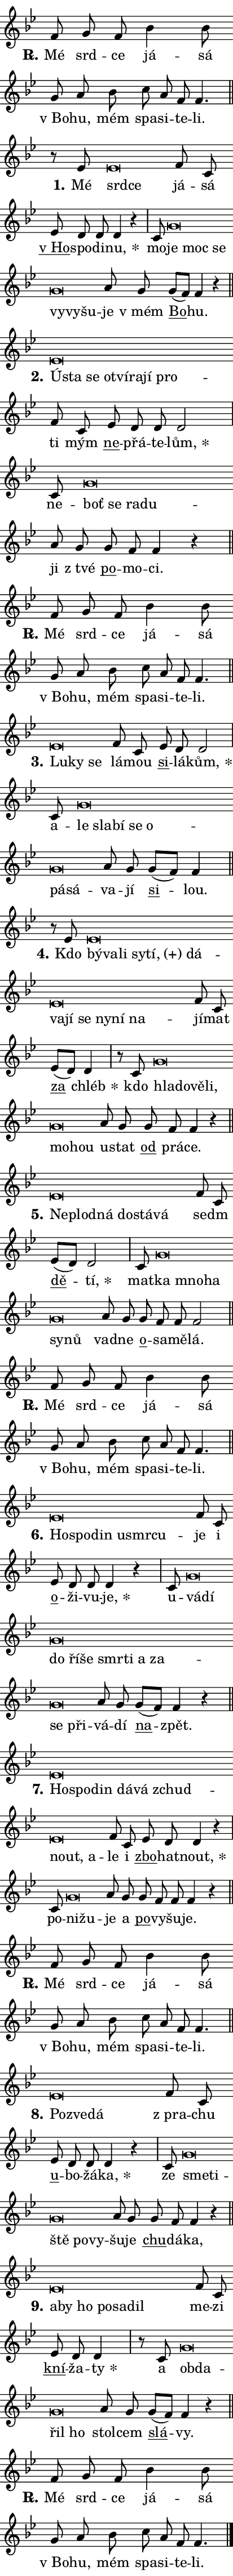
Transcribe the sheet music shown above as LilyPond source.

\version "2.24.0"
\header { tagline = "" }
\paper {
  indent = 0\cm
  top-margin = 0\cm
  right-margin = 0\cm
  bottom-margin = 0\cm
  left-margin = 0\cm
  paper-width = 7\cm
  page-breaking = #ly:one-page-breaking
  system-system-spacing.basic-distance = #11
  score-system-spacing.basic-distance = #11
  ragged-last = ##f
}


%% Author: Thomas Morley
%% https://lists.gnu.org/archive/html/lilypond-user/2020-05/msg00002.html
#(define (line-position grob)
"Returns position of @var[grob} in current system:
   @code{'start}, if at first time-step
   @code{'end}, if at last time-step
   @code{'middle} otherwise
"
  (let* ((col (ly:item-get-column grob))
         (ln (ly:grob-object col 'left-neighbor))
         (rn (ly:grob-object col 'right-neighbor))
         (col-to-check-left (if (ly:grob? ln) ln col))
         (col-to-check-right (if (ly:grob? rn) rn col))
         (break-dir-left
           (and
             (ly:grob-property col-to-check-left 'non-musical #f)
             (ly:item-break-dir col-to-check-left)))
         (break-dir-right
           (and
             (ly:grob-property col-to-check-right 'non-musical #f)
             (ly:item-break-dir col-to-check-right))))
        (cond ((eqv? 1 break-dir-left) 'start)
              ((eqv? -1 break-dir-right) 'end)
              (else 'middle))))

#(define (tranparent-at-line-position vctor)
  (lambda (grob)
  "Relying on @code{line-position} select the relevant enry from @var{vctor}.
Used to determine transparency,"
    (case (line-position grob)
      ((end) (not (vector-ref vctor 0)))
      ((middle) (not (vector-ref vctor 1)))
      ((start) (not (vector-ref vctor 2))))))

noteHeadBreakVisibility =
#(define-music-function (break-visibility)(vector?)
"Makes @code{NoteHead}s transparent relying on @var{break-visibility}"
#{
  \override NoteHead.transparent =
    #(tranparent-at-line-position break-visibility)
#})

#(define delete-ledgers-for-transparent-note-heads
  (lambda (grob)
    "Reads whether a @code{NoteHead} is transparent.
If so this @code{NoteHead} is removed from @code{'note-heads} from
@var{grob}, which is supposed to be @code{LedgerLineSpanner}.
As a result ledgers are not printed for this @code{NoteHead}"
    (let* ((nhds-array (ly:grob-object grob 'note-heads))
           (nhds-list
             (if (ly:grob-array? nhds-array)
                 (ly:grob-array->list nhds-array)
                 '()))
           ;; Relies on the transparent-property being done before
           ;; Staff.LedgerLineSpanner.after-line-breaking is executed.
           ;; This is fragile ...
           (to-keep
             (remove
               (lambda (nhd)
                 (ly:grob-property nhd 'transparent #f))
               nhds-list)))
      ;; TODO find a better method to iterate over grob-arrays, similiar
      ;; to filter/remove etc for lists
      ;; For now rebuilt from scratch
      (set! (ly:grob-object grob 'note-heads)  '())
      (for-each
        (lambda (nhd)
          (ly:pointer-group-interface::add-grob grob 'note-heads nhd))
        to-keep))))

hideNotes = {
  \noteHeadBreakVisibility #begin-of-line-visible
}
unHideNotes = {
  \noteHeadBreakVisibility #all-visible
}

% work-around for resetting accidentals
% https://lilypond.org/doc/v2.23/Documentation/notation/displaying-rhythms#unmetered-music
cadenzaMeasure = {
  \cadenzaOff
  \partial 1024 s1024
  \cadenzaOn
}

#(define-markup-command (accent layout props text) (markup?)
  "Underline accented syllable"
  (interpret-markup layout props
    #{\markup \override #'(offset . 4.3) \underline { #text }#}))

responsum = \markup \concat {
  "R" \hspace #-1.05 \path #0.1 #'((moveto 0 0.07) (lineto 0.9 0.8)) \hspace #0.05 "."
}

\layout {
    \context {
        \Staff
        \remove "Time_signature_engraver"
        \override LedgerLineSpanner.after-line-breaking = #delete-ledgers-for-transparent-note-heads
    }
    \context {
        \Voice {
            \override NoteHead.output-attributes = #'((class . "notehead"))
            \override Hairpin.height = #0.55
        }
    }
    \context {
        \Lyrics {
            \override StanzaNumber.output-attributes = #'((class . "stanzanumber"))
            \override LyricSpace.minimum-distance = #0.9
            \override LyricText.font-name = #"TeX Gyre Schola"
            \override LyricText.font-size = 1
            \override StanzaNumber.font-name = #"TeX Gyre Schola Bold"
            \override StanzaNumber.font-size = 1
        }
    }
}

% magnetic-lyrics.ily
%
%   written by
%     Jean Abou Samra <jean@abou-samra.fr>
%     Werner Lemberg <wl@gnu.org>
%
%   adapted by
%     Jiri Hon <jiri.hon@gmail.com>
%
% Version 2022-Apr-15

% https://www.mail-archive.com/lilypond-user@gnu.org/msg149350.html

#(define (Left_hyphen_pointer_engraver context)
   "Collect syllable-hyphen-syllable occurrences in lyrics and store
them in properties.  This engraver only looks to the left.  For
example, if the lyrics input is @code{foo -- bar}, it does the
following.

@itemize @bullet
@item
Set the @code{text} property of the @code{LyricHyphen} grob between
@q{foo} and @q{bar} to @code{foo}.

@item
Set the @code{left-hyphen} property of the @code{LyricText} grob with
text @q{foo} to the @code{LyricHyphen} grob between @q{foo} and
@q{bar}.
@end itemize

Use this auxiliary engraver in combination with the
@code{lyric-@/text::@/apply-@/magnetic-@/offset!} hook."
   (let ((hyphen #f)
         (text #f))
     (make-engraver
      (acknowledgers
       ((lyric-syllable-interface engraver grob source-engraver)
        (set! text grob)))
      (end-acknowledgers
       ((lyric-hyphen-interface engraver grob source-engraver)
        ;(when (not (grob::has-interface grob 'lyric-space-interface))
          (set! hyphen grob)));)
      ((stop-translation-timestep engraver)
       (when (and text hyphen)
         (ly:grob-set-object! text 'left-hyphen hyphen))
       (set! text #f)
       (set! hyphen #f)))))

#(define (lyric-text::apply-magnetic-offset! grob)
   "If the space between two syllables is less than the value in
property @code{LyricText@/.details@/.squash-threshold}, move the right
syllable to the left so that it gets concatenated with the left
syllable.

Use this function as a hook for
@code{LyricText@/.after-@/line-@/breaking} if the
@code{Left_@/hyphen_@/pointer_@/engraver} is active."
   (let ((hyphen (ly:grob-object grob 'left-hyphen #f)))
     (when hyphen
       (let ((left-text (ly:spanner-bound hyphen LEFT)))
         (when (grob::has-interface left-text 'lyric-syllable-interface)
           (let* ((common (ly:grob-common-refpoint grob left-text X))
                  (this-x-ext (ly:grob-extent grob common X))
                  (left-x-ext
                   (begin
                     ;; Trigger magnetism for left-text.
                     (ly:grob-property left-text 'after-line-breaking)
                     (ly:grob-extent left-text common X)))
                  ;; `delta` is the gap width between two syllables.
                  (delta (- (interval-start this-x-ext)
                            (interval-end left-x-ext)))
                  (details (ly:grob-property grob 'details))
                  (threshold (assoc-get 'squash-threshold details 0.2)))
             (when (< delta threshold)
               (let* (;; We have to manipulate the input text so that
                      ;; ligatures crossing syllable boundaries are not
                      ;; disabled.  For languages based on the Latin
                      ;; script this is essentially a beautification.
                      ;; However, for non-Western scripts it can be a
                      ;; necessity.
                      (lt (ly:grob-property left-text 'text))
                      (rt (ly:grob-property grob 'text))
                      (is-space (grob::has-interface hyphen 'lyric-space-interface))
                      (space (if is-space " " ""))
                      (space-markup (grob-interpret-markup grob " "))
                      (space-size (interval-length (ly:stencil-extent space-markup X)))
                      (extra-delta (if is-space space-size 0))
                      ;; Append new syllable.
                      (ltrt-space (if (and (string? lt) (string? rt))
                                (string-append lt space rt)
                                (make-concat-markup (list lt space rt))))
                      ;; Right-align `ltrt` to the right side.
                      (ltrt-space-markup (grob-interpret-markup
                               grob
                               (make-translate-markup
                                (cons (interval-length this-x-ext) 0)
                                (make-right-align-markup ltrt-space)))))
                 (begin
                   ;; Don't print `left-text`.
                   (ly:grob-set-property! left-text 'stencil #f)
                   ;; Set text and stencil (which holds all collected
                   ;; syllables so far) and shift it to the left.
                   (ly:grob-set-property! grob 'text ltrt-space)
                   (ly:grob-set-property! grob 'stencil ltrt-space-markup)
                   (ly:grob-translate-axis! grob (- (- delta extra-delta)) X))))))))))


#(define (lyric-hyphen::displace-bounds-first grob)
   ;; Make very sure this callback isn't triggered too early.
   (let ((left (ly:spanner-bound grob LEFT))
         (right (ly:spanner-bound grob RIGHT)))
     (ly:grob-property left 'after-line-breaking)
     (ly:grob-property right 'after-line-breaking)
     (ly:lyric-hyphen::print grob)))

squashThreshold = #0.4

\layout {
  \context {
    \Lyrics
    \consists #Left_hyphen_pointer_engraver
    \override LyricText.after-line-breaking =
      #lyric-text::apply-magnetic-offset!
    \override LyricHyphen.stencil = #lyric-hyphen::displace-bounds-first
    \override LyricText.details.squash-threshold = \squashThreshold
    \override LyricHyphen.minimum-distance = 0
    \override LyricHyphen.minimum-length = \squashThreshold
  }
}

squash = \override LyricText.details.squash-threshold = 9999
unSquash = \override LyricText.details.squash-threshold = \squashThreshold

left = \override LyricText.self-alignment-X = #LEFT
unLeft = \revert LyricText.self-alignment-X

starOffset = #(lambda (grob) 
                (let ((x_offset (ly:self-alignment-interface::aligned-on-x-parent grob)))
                  (if (= x_offset 0) 0 (+ x_offset 1.2))))

star = #(define-music-function (syllable)(string?)
"Append star separator at the end of a syllable"
#{
  \once \override LyricText.X-offset = #starOffset
  \lyricmode { \markup {
    #syllable
    \override #'((font-name . "TeX Gyre Schola Bold")) \hspace #0.2 \lower #0.65 \larger "*"
  } }
#})

starAccent = #(define-music-function (syllable)(string?)
"Append star separator at the end of a syllable and make accent"
#{
  \once \override LyricText.X-offset = #starOffset
  \lyricmode { \markup {
    \accent #syllable
    \override #'((font-name . "TeX Gyre Schola Bold")) \hspace #0.2 \lower #0.65 \larger "*"
  } }
#})

breath = #(define-music-function (syllable)(string?)
"Append breathing indicator at the end of a syllable"
#{
  \lyricmode { \markup { #syllable "+" } }
#})

optionalBreath = #(define-music-function (syllable)(string?)
"Append optional breathing indicator at the end of a syllable"
#{
  \lyricmode { \markup { #syllable "(+)" } }
#})


\score {
    <<
        \new Voice = "melody" { \cadenzaOn \key bes \major \relative { f'8 g f bes4 bes8 \bar "" g a bes \bar "" c a f f4. \cadenzaMeasure \bar "||" \break } }
        \new Lyrics \lyricsto "melody" { \lyricmode { \set stanza = \responsum
Mé srd -- ce já -- sá "v Bo" -- hu, mém spa -- si -- te -- li. } }
    >>
    \layout {}
}

\score {
    <<
        \new Voice = "melody" { \cadenzaOn \key bes \major \relative { r8 es' es\breve*1/16 \hideNotes \breve*1/16 \bar "" \unHideNotes f8 c \bar "" es d d d4 r \cadenzaMeasure \bar "|" c8 g'\breve*1/16 \hideNotes \breve*1/16 \bar "" \breve*1/16 \bar "" \breve*1/16 \bar "" \breve*1/16 \breve*1/16 \bar "" \unHideNotes a8 g \bar "" g[( f)] f4 r \cadenzaMeasure \bar "||" \break } }
        \new Lyrics \lyricsto "melody" { \lyricmode { \set stanza = "1."
Mé \left srd -- \squash ce \unLeft \unSquash já -- sá \markup \accent "v Ho" -- spo -- di -- \star nu, mo -- \left je \squash moc se vy -- vy -- šu -- \unLeft \unSquash je "v mém" \markup \accent Bo -- hu. } }
    >>
    \layout {}
}

\score {
    <<
        \new Voice = "melody" { \cadenzaOn \key bes \major \relative { es'\breve*1/16 \hideNotes \breve*1/16 \bar "" \breve*1/16 \bar "" \breve*1/16 \bar "" \breve*1/16 \bar "" \breve*1/16 \bar "" \breve*1/16 \breve*1/16 \bar "" \unHideNotes f8 c \bar "" es d d d2 \cadenzaMeasure \bar "|" c8 g'\breve*1/16 \hideNotes \breve*1/16 \bar "" \breve*1/16 \breve*1/16 \bar "" \unHideNotes a8 g \bar "" g f f4 r \cadenzaMeasure \bar "||" \break } }
        \new Lyrics \lyricsto "melody" { \lyricmode { \set stanza = "2."
\left Ú -- \squash sta se o -- tví -- ra -- jí pro -- \unLeft \unSquash ti mým \markup \accent ne -- přá -- te -- \star lům, ne -- \left boť \squash se ra -- du -- \unLeft \unSquash ji "z tvé" \markup \accent po -- mo -- ci. } }
    >>
    \layout {}
}

\score {
    <<
        \new Voice = "melody" { \cadenzaOn \key bes \major \relative { f'8 g f bes4 bes8 \bar "" g a bes \bar "" c a f f4. \cadenzaMeasure \bar "||" \break } }
        \new Lyrics \lyricsto "melody" { \lyricmode { \set stanza = \responsum
Mé srd -- ce já -- sá "v Bo" -- hu, mém spa -- si -- te -- li. } }
    >>
    \layout {}
}

\score {
    <<
        \new Voice = "melody" { \cadenzaOn \key bes \major \relative { es'\breve*1/16 \hideNotes \breve*1/16 \breve*1/16 \bar "" \unHideNotes f8 c \bar "" es d d2 \cadenzaMeasure \bar "|" c8 g'\breve*1/16 \hideNotes \breve*1/16 \bar "" \breve*1/16 \bar "" \breve*1/16 \bar "" \breve*1/16 \bar "" \breve*1/16 \breve*1/16 \bar "" \unHideNotes a8 g \bar "" g[( f)] f4 \cadenzaMeasure \bar "||" \break } }
        \new Lyrics \lyricsto "melody" { \lyricmode { \set stanza = "3."
\left Lu -- \squash ky se \unLeft \unSquash lá -- mou \markup \accent si -- lá -- \star kům, a -- \left le \squash sla -- bí se o -- pá -- sá -- \unLeft \unSquash va -- jí \markup \accent si -- lou. } }
    >>
    \layout {}
}

\score {
    <<
        \new Voice = "melody" { \cadenzaOn \key bes \major \relative { r8 es' es\breve*1/16 \hideNotes \breve*1/16 \bar "" \breve*1/16 \bar "" \breve*1/16 \bar "" \breve*1/16 \bar "" \breve*1/16 \bar "" \breve*1/16 \bar "" \breve*1/16 \bar "" \breve*1/16 \bar "" \breve*1/16 \bar "" \breve*1/16 \breve*1/16 \bar "" \unHideNotes f8 c \bar "" es[( d)] d4 \cadenzaMeasure \bar "|" r8 c8 g'\breve*1/16 \hideNotes \breve*1/16 \bar "" \breve*1/16 \bar "" \breve*1/16 \bar "" \breve*1/16 \breve*1/16 \bar "" \unHideNotes a8 g \bar "" g f f4 r \cadenzaMeasure \bar "||" \break } }
        \new Lyrics \lyricsto "melody" { \lyricmode { \set stanza = "4."
Kdo \left bý -- \squash va -- li sy -- \optionalBreath tí, dá -- va -- jí se ny -- ní na -- \unLeft \unSquash jí -- mat \markup \accent za \star chléb kdo \left hla -- \squash do -- vě -- li, mo -- hou \unLeft \unSquash u -- stat \markup \accent od prá -- ce. } }
    >>
    \layout {}
}

\score {
    <<
        \new Voice = "melody" { \cadenzaOn \key bes \major \relative { es'\breve*1/16 \hideNotes \breve*1/16 \bar "" \breve*1/16 \bar "" \breve*1/16 \bar "" \breve*1/16 \breve*1/16 \bar "" \unHideNotes f8 c \bar "" es[( d)] d2 \cadenzaMeasure \bar "|" c8 g'\breve*1/16 \hideNotes \breve*1/16 \bar "" \breve*1/16 \bar "" \breve*1/16 \breve*1/16 \bar "" \unHideNotes a8 g \bar "" g f f f2 \cadenzaMeasure \bar "||" \break } }
        \new Lyrics \lyricsto "melody" { \lyricmode { \set stanza = "5."
\left Ne -- \squash plod -- ná do -- stá -- vá \unLeft \unSquash se -- dm \markup \accent dě -- \star tí, mat -- \left ka \squash mno -- ha sy -- nů \unLeft \unSquash vad -- ne \markup \accent o -- sa -- mě -- lá. } }
    >>
    \layout {}
}

\score {
    <<
        \new Voice = "melody" { \cadenzaOn \key bes \major \relative { f'8 g f bes4 bes8 \bar "" g a bes \bar "" c a f f4. \cadenzaMeasure \bar "||" \break } }
        \new Lyrics \lyricsto "melody" { \lyricmode { \set stanza = \responsum
Mé srd -- ce já -- sá "v Bo" -- hu, mém spa -- si -- te -- li. } }
    >>
    \layout {}
}

\score {
    <<
        \new Voice = "melody" { \cadenzaOn \key bes \major \relative { es'\breve*1/16 \hideNotes \breve*1/16 \bar "" \breve*1/16 \bar "" \breve*1/16 \bar "" \breve*1/16 \breve*1/16 \bar "" \unHideNotes f8 c \bar "" es d d d4 r \cadenzaMeasure \bar "|" c8 g'\breve*1/16 \hideNotes \breve*1/16 \bar "" \breve*1/16 \bar "" \breve*1/16 \bar "" \breve*1/16 \bar "" \breve*1/16 \bar "" \breve*1/16 \bar "" \breve*1/16 \bar "" \breve*1/16 \bar "" \breve*1/16 \breve*1/16 \bar "" \unHideNotes a8 g \bar "" g[( f)] f4 r \cadenzaMeasure \bar "||" \break } }
        \new Lyrics \lyricsto "melody" { \lyricmode { \set stanza = "6."
\left Ho -- \squash spo -- din u -- smr -- cu -- \unLeft \unSquash je i \markup \accent o -- ži -- vu -- \star je, u -- \left vá -- \squash dí do ří -- še smr -- ti a za -- se při -- \unLeft \unSquash vá -- dí \markup \accent na -- zpět. } }
    >>
    \layout {}
}

\score {
    <<
        \new Voice = "melody" { \cadenzaOn \key bes \major \relative { es'\breve*1/16 \hideNotes \breve*1/16 \bar "" \breve*1/16 \bar "" \breve*1/16 \bar "" \breve*1/16 \bar "" \breve*1/16 \bar "" \breve*1/16 \breve*1/16 \bar "" \unHideNotes f8 c \bar "" es d d4 r \cadenzaMeasure \bar "|" c8 g'\breve*1/16 \hideNotes \breve*1/16 \bar "" \unHideNotes a8 g \bar "" g f f f4 r \cadenzaMeasure \bar "||" \break } }
        \new Lyrics \lyricsto "melody" { \lyricmode { \set stanza = "7."
\left Ho -- \squash spo -- din dá -- vá zchud -- nout, a -- \unLeft \unSquash le i \markup \accent zbo -- hat -- \star nout, po -- \left ni -- \squash žu -- \unLeft \unSquash je a \markup \accent po -- vy -- šu -- je. } }
    >>
    \layout {}
}

\score {
    <<
        \new Voice = "melody" { \cadenzaOn \key bes \major \relative { f'8 g f bes4 bes8 \bar "" g a bes \bar "" c a f f4. \cadenzaMeasure \bar "||" \break } }
        \new Lyrics \lyricsto "melody" { \lyricmode { \set stanza = \responsum
Mé srd -- ce já -- sá "v Bo" -- hu, mém spa -- si -- te -- li. } }
    >>
    \layout {}
}

\score {
    <<
        \new Voice = "melody" { \cadenzaOn \key bes \major \relative { es'\breve*1/16 \hideNotes \breve*1/16 \breve*1/16 \bar "" \unHideNotes f8 c \bar "" es d d d4 r \cadenzaMeasure \bar "|" c8 g'\breve*1/16 \hideNotes \breve*1/16 \bar "" \breve*1/16 \bar "" \breve*1/16 \breve*1/16 \bar "" \unHideNotes a8 g \bar "" g f f4 r \cadenzaMeasure \bar "||" \break } }
        \new Lyrics \lyricsto "melody" { \lyricmode { \set stanza = "8."
\left Po -- \squash zve -- dá \unLeft \unSquash "z pra" -- chu \markup \accent u -- bo -- žá -- \star ka, ze \left sme -- \squash ti -- ště po -- vy -- \unLeft \unSquash šu -- je \markup \accent chu -- dá -- ka, } }
    >>
    \layout {}
}

\score {
    <<
        \new Voice = "melody" { \cadenzaOn \key bes \major \relative { es'\breve*1/16 \hideNotes \breve*1/16 \bar "" \breve*1/16 \bar "" \breve*1/16 \bar "" \breve*1/16 \breve*1/16 \bar "" \unHideNotes f8 c \bar "" es d d4 \cadenzaMeasure \bar "|" r8 c8 g'\breve*1/16 \hideNotes \breve*1/16 \bar "" \breve*1/16 \breve*1/16 \bar "" \unHideNotes a8 g \bar "" g[( f)] f4 r \cadenzaMeasure \bar "||" \break } }
        \new Lyrics \lyricsto "melody" { \lyricmode { \set stanza = "9."
\left a -- \squash by ho po -- sa -- dil \unLeft \unSquash me -- zi \markup \accent kní -- ža -- \star ty a \left ob -- \squash da -- řil ho \unLeft \unSquash stol -- cem \markup \accent slá -- vy. } }
    >>
    \layout {}
}

\score {
    <<
        \new Voice = "melody" { \cadenzaOn \key bes \major \relative { f'8 g f bes4 bes8 \bar "" g a bes \bar "" c a f f4. \cadenzaMeasure \bar "||" \break } \bar "|." }
        \new Lyrics \lyricsto "melody" { \lyricmode { \set stanza = \responsum
Mé srd -- ce já -- sá "v Bo" -- hu, mém spa -- si -- te -- li. } }
    >>
    \layout {}
}
